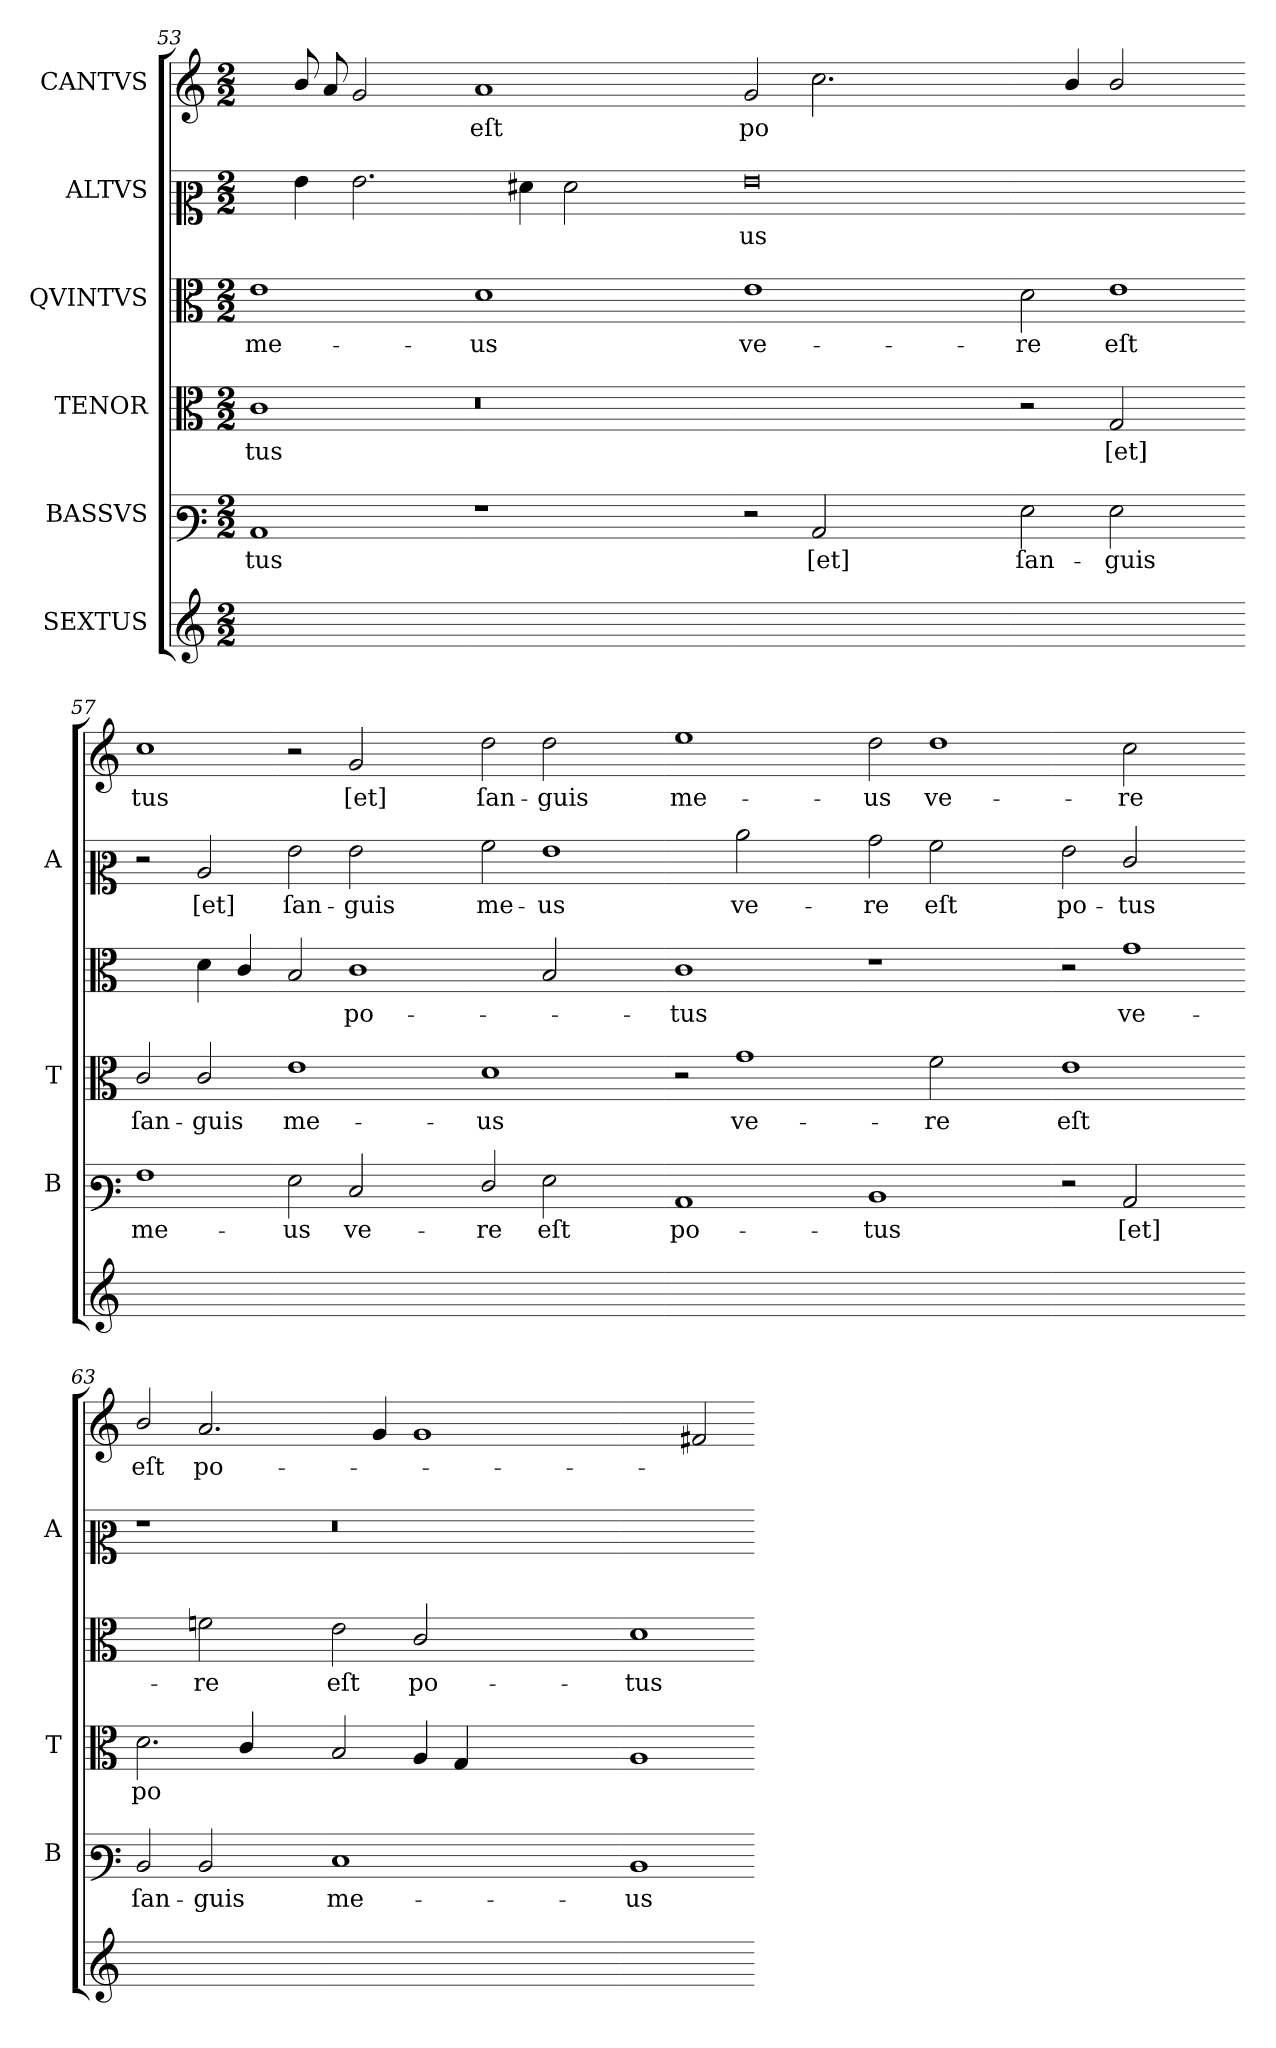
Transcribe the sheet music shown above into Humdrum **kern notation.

**kern	**kern	**text	**kern	**text	**kern	**text	**kern	**text	**kern	**text
*part6	*part5	*part5	*part4	*part4	*part3	*part3	*part2	*part2	*part1	*part1
*staff6	*staff5	*staff5	*staff4	*staff4	*staff3	*staff3	*staff2	*staff2	*staff1	*staff1
*I"SEXTUS	*I"BASSVS	*	*I"TENOR	*	*I"QVINTVS	*	*I"ALTVS	*	*I"CANTVS	*
*	*I'B	*	*I'T	*	*	*	*I'A	*	*	*
*clefG2	*clefF3	*	*clefC3	*	*clefC3	*	*clefC2	*	*clefG2	*
*k[]	*k[]	*	*k[]	*	*k[]	*	*k[]	*	*k[]	*
*C:	*C:	*	*C:	*	*C:	*	*C:	*	*C:	*
*M2/2	*M2/2	*	*M2/2	*	*M2/2	*	*M2/2	*	*M2/2	*
=53	=53	=53	=53	=53	=53	=53	=53	=53	=53	=53
!	!	!	!	!LO:LY:i	!	!LO:LY:i	!	!	!	!
1ryy	1C	-tus	1c	-tus	1e	me-	4ryy	.	4ryy	.
.	.	.	.	.	.	.	4g\	.	8b/	.
.	.	.	.	.	.	.	.	.	8a/	.
.	.	.	.	.	.	.	2.g\	.	2g/	.
4ryy	4ryy	.	4ryy	.	4ryy	.	.	.	4ryy	.
=54-	=54-	=54-	=54-	=54-	=54-	=54-	=54-	=54-	=54-	=54-
!	!	!	!	!	!	!LO:LY:i	!	!	!	!
1ryy	1r	.	0r	.	1d	-us	4ryy	.	1a	eſt
.	.	.	.	.	.	.	4f#X\	.	.	.
.	.	.	.	.	.	.	2f#\	.	.	.
1ryy	1ryy	.	.	.	1ryy	.	1ryy	.	1ryy	.
=55-	=55-	=55-	=55-	=55-	=55-	=55-	=55-	=55-	=55-	=55-
1ryy	2r	.	0ryy	.	1e	ve-	0g	us	2g/	po
.	2C/	[et]	.	.	.	.	.	.	2.cc\	.
1ryy	1ryy	.	.	.	1ryy	.	.	.	.	.
.	.	.	.	.	.	.	.	.	2.ryy	.
=56-	=56-	=56-	=56-	=56-	=56-	=56-	=56-	=56-	=56-	=56-
1ryy	2G\	ſan-	2r	.	2d\	-re	1.ryy	.	4ryy	.
.	.	.	.	.	.	.	.	.	4b/	.
.	2G\	-guis	2G/	[et]	1e\	eſt	.	.	2b/	.
2ryy	2ryy	.	2ryy	.	.	.	.	.	2ryy	.
=57-	=57-	=57-	=57-	=57-	=57-	=57-	=57-	=57-	=57-	=57-
1ryy	1A	me-	2c/	ſan-	2ryy	.	2r	.	1cc	tus
!	!	!	!	!	!	!	!	!LO:LY:i	!	!
.	.	.	2c/	-guis	4d\	.	2c/	[et]	.	.
.	.	.	.	.	4c/	.	.	.	.	.
=58-	=58-	=58-	=58-	=58-	=58-	=58-	=58-	=58-	=58-	=58-
!	!	!	!	!	!	!	!	!LO:LY:i	!	!
1ryy	2G\	-us	1e	me-	2B/	.	2g\	ſan-	2r	.
!	!	!	!	!	!	!	!	!LO:LY:i	!	!
.	2E/	ve-	.	.	1c\	po-	2g\	-guis	2g/	[et]
2ryy	2ryy	.	2ryy	.	.	.	2ryy	.	2ryy	.
=59-	=59-	=59-	=59-	=59-	=59-	=59-	=59-	=59-	=59-	=59-
!	!	!	!	!	!	!	!	!LO:LY:i	!	!
1ryy	2F/	-re	1d	-us	2ryy	.	2a\	me-	2dd\	ſan-
!	!	!	!	!	!	!	!	!LO:LY:i	!	!
.	2G\	eſt	.	.	2B/	.	1g\	-us	2dd\	-guis
2ryy	2ryy	.	2ryy	.	2ryy	.	.	.	2ryy	.
=60-	=60-	=60-	=60-	=60-	=60-	=60-	=60-	=60-	=60-	=60-
1ryy	1C	po-	2r	.	1c	-tus	2ryy	.	1ee	me-
.	.	.	1g\	ve-	.	.	2cc\	ve-	.	.
2ryy	2ryy	.	.	.	2ryy	.	2ryy	.	2ryy	.
=61-	=61-	=61-	=61-	=61-	=61-	=61-	=61-	=61-	=61-	=61-
1ryy	1D	-tus	2ryy	.	1r	.	2b\	-re	2dd\	-us
.	.	.	2f\	-re	.	.	2a\	eſt	1dd\	ve-
2ryy	2ryy	.	2ryy	.	2ryy	.	2ryy	.	.	.
=62-	=62-	=62-	=62-	=62-	=62-	=62-	=62-	=62-	=62-	=62-
1ryy	2r	.	1e	eſt	2r	.	2g\	po-	2ryy	.
!	!	!	!	!	!	!LO:LY:i	!	!	!	!
.	2C/	[et]	.	.	1g\	ve-	2e/	-tus	2cc\	-re
2ryy	2ryy	.	2ryy	.	.	.	2ryy	.	2ryy	.
=63-	=63-	=63-	=63-	=63-	=63-	=63-	=63-	=63-	=63-	=63-
1ryy	2D/	ſan-	2.d\	po	2ryy	.	1r	.	2b/	eſt
!	!	!	!	!	!	!LO:LY:i	!	!	!	!
.	2D/	-guis	.	.	2fn\	-re	.	.	2.a/	po-
.	.	.	4c/	.	.	.	.	.	.	.
4ryy	4ryy	.	4ryy	.	4ryy	.	4ryy	.	.	.
=64-	=64-	=64-	=64-	=64-	=64-	=64-	=64-	=64-	=64-	=64-
!	!	!	!	!	!	!LO:LY:i	!	!	!	!
1ryy	1E	me-	2B/	.	2e\	eſt	0r	.	4ryy	.
.	.	.	.	.	.	.	.	.	4g/	.
!	!	!	!	!	!	!LO:LY:i	!	!	!	!
.	.	.	4A/	.	2c/	po-	.	.	1g/	.
.	.	.	4G/	.	.	.	.	.	.	.
1ryy	1ryy	.	1ryy	.	1ryy	.	.	.	.	.
.	.	.	.	.	.	.	.	.	2ryy	.
=65-	=65-	=65-	=65-	=65-	=65-	=65-	=65-	=65-	=65-	=65-
!	!	!	!	!	!	!LO:LY:i	!	!	!	!
1ryy	1D	-us	1A	.	1d	-tus	1ryy	.	2ryy	.
.	.	.	.	.	.	.	.	.	2f#X/	.
=-	=-	=-	=-	=-	=-	=-	=-	=-	=-	=-
*-	*-	*-	*-	*-	*-	*-	*-	*-	*-	*-
